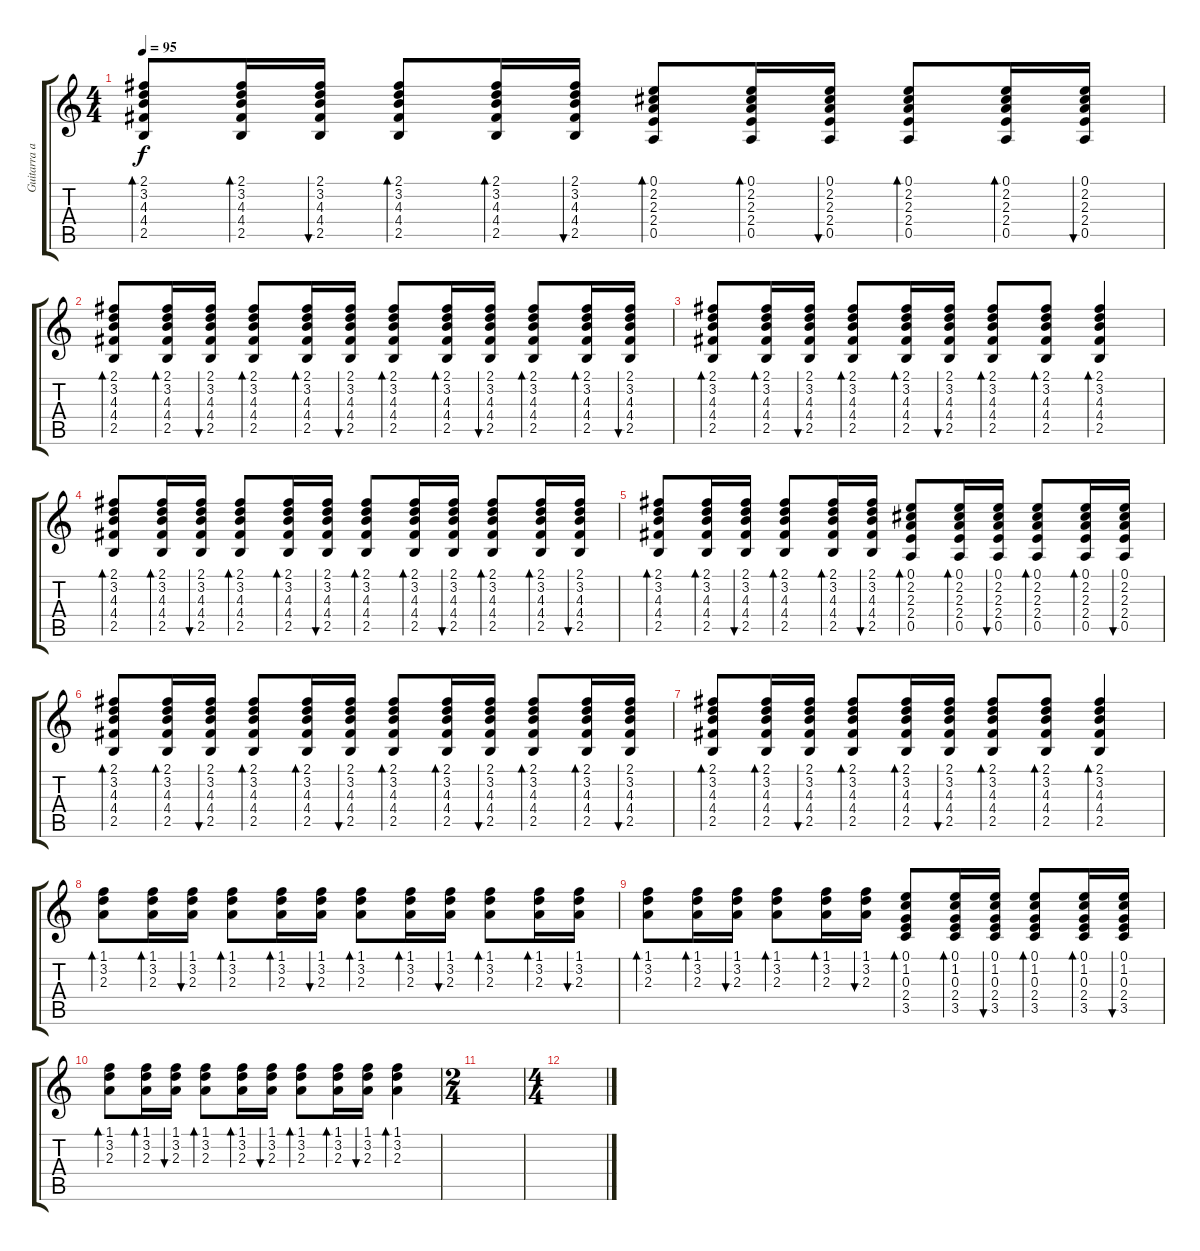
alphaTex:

\track ("Guitarra acustica 2" "Guitarra a") {instrument electricguitarjazz}
\staff {score tabs}
\tuning (E4 B3 G3 D3 A2 E2) {hide}
\ts (4 4)
\tempo 95
\clef g2
\ks c
(2.1 3.2 4.3 4.4 2.5).8{bd 60 dy f} (2.1 3.2 4.3 4.4 2.5).16{bd 60} (2.1 3.2 4.3 4.4 2.5).16{bu 60} (2.1 3.2 4.3 4.4 2.5).8{bd 60} (2.1 3.2 4.3 4.4 2.5).16{bd 60} (2.1 3.2 4.3 4.4 2.5).16{bu 60} (0.1 2.2 2.3 2.4 0.5).8{bd 60} (0.1 2.2 2.3 2.4 0.5).16{bd 60} (0.1 2.2 2.3 2.4 0.5).16{bu 60} (0.1 2.2 2.3 2.4 0.5).8{bd 60} (0.1 2.2 2.3 2.4 0.5).16{bd 60} (0.1 2.2 2.3 2.4 0.5).16{bu 60} |
(2.1 3.2 4.3 4.4 2.5).8{bd 60} (2.1 3.2 4.3 4.4 2.5).16{bd 60} (2.1 3.2 4.3 4.4 2.5).16{bu 60} (2.1 3.2 4.3 4.4 2.5).8{bd 60} (2.1 3.2 4.3 4.4 2.5).16{bd 60} (2.1 3.2 4.3 4.4 2.5).16{bu 60} (2.1 3.2 4.3 4.4 2.5).8{bd 60} (2.1 3.2 4.3 4.4 2.5).16{bd 60} (2.1 3.2 4.3 4.4 2.5).16{bu 60} (2.1 3.2 4.3 4.4 2.5).8{bd 60} (2.1 3.2 4.3 4.4 2.5).16{bd 60} (2.1 3.2 4.3 4.4 2.5).16{bu 60} |
(2.1 3.2 4.3 4.4 2.5).8{bd 60} (2.1 3.2 4.3 4.4 2.5).16{bd 60} (2.1 3.2 4.3 4.4 2.5).16{bu 60} (2.1 3.2 4.3 4.4 2.5).8{bd 60} (2.1 3.2 4.3 4.4 2.5).16{bd 60} (2.1 3.2 4.3 4.4 2.5).16{bu 60} (2.1 3.2 4.3 4.4 2.5).8{bd 60} (2.1 3.2 4.3 4.4 2.5).8{bd 60} (2.1 3.2 4.3 4.4 2.5).4{bd 60} |
(2.1 3.2 4.3 4.4 2.5).8{bd 60} (2.1 3.2 4.3 4.4 2.5).16{bd 60} (2.1 3.2 4.3 4.4 2.5).16{bu 60} (2.1 3.2 4.3 4.4 2.5).8{bd 60} (2.1 3.2 4.3 4.4 2.5).16{bd 60} (2.1 3.2 4.3 4.4 2.5).16{bu 60} (2.1 3.2 4.3 4.4 2.5).8{bd 60} (2.1 3.2 4.3 4.4 2.5).16{bd 60} (2.1 3.2 4.3 4.4 2.5).16{bu 60} (2.1 3.2 4.3 4.4 2.5).8{bd 60} (2.1 3.2 4.3 4.4 2.5).16{bd 60} (2.1 3.2 4.3 4.4 2.5).16{bu 60} |
(2.1 3.2 4.3 4.4 2.5).8{bd 60} (2.1 3.2 4.3 4.4 2.5).16{bd 60} (2.1 3.2 4.3 4.4 2.5).16{bu 60} (2.1 3.2 4.3 4.4 2.5).8{bd 60} (2.1 3.2 4.3 4.4 2.5).16{bd 60} (2.1 3.2 4.3 4.4 2.5).16{bu 60} (0.1 2.2 2.3 2.4 0.5).8{bd 60} (0.1 2.2 2.3 2.4 0.5).16{bd 60} (0.1 2.2 2.3 2.4 0.5).16{bu 60} (0.1 2.2 2.3 2.4 0.5).8{bd 60} (0.1 2.2 2.3 2.4 0.5).16{bd 60} (0.1 2.2 2.3 2.4 0.5).16{bu 60} |
(2.1 3.2 4.3 4.4 2.5).8{bd 60} (2.1 3.2 4.3 4.4 2.5).16{bd 60} (2.1 3.2 4.3 4.4 2.5).16{bu 60} (2.1 3.2 4.3 4.4 2.5).8{bd 60} (2.1 3.2 4.3 4.4 2.5).16{bd 60} (2.1 3.2 4.3 4.4 2.5).16{bu 60} (2.1 3.2 4.3 4.4 2.5).8{bd 60} (2.1 3.2 4.3 4.4 2.5).16{bd 60} (2.1 3.2 4.3 4.4 2.5).16{bu 60} (2.1 3.2 4.3 4.4 2.5).8{bd 60} (2.1 3.2 4.3 4.4 2.5).16{bd 60} (2.1 3.2 4.3 4.4 2.5).16{bu 60} |
(2.1 3.2 4.3 4.4 2.5).8{bd 60} (2.1 3.2 4.3 4.4 2.5).16{bd 60} (2.1 3.2 4.3 4.4 2.5).16{bu 60} (2.1 3.2 4.3 4.4 2.5).8{bd 60} (2.1 3.2 4.3 4.4 2.5).16{bd 60} (2.1 3.2 4.3 4.4 2.5).16{bu 60} (2.1 3.2 4.3 4.4 2.5).8{bd 60} (2.1 3.2 4.3 4.4 2.5).8{bd 60} (2.1 3.2 4.3 4.4 2.5).4{bd 60} |
(1.1 3.2 2.3).8{bd 60} (1.1 3.2 2.3).16{bd 60} (1.1 3.2 2.3).16{bu 60} (1.1 3.2 2.3).8{bd 60} (1.1 3.2 2.3).16{bd 60} (1.1 3.2 2.3).16{bu 60} (1.1 3.2 2.3).8{bd 60} (1.1 3.2 2.3).16{bd 60} (1.1 3.2 2.3).16{bu 60} (1.1 3.2 2.3).8{bd 60} (1.1 3.2 2.3).16{bd 60} (1.1 3.2 2.3).16{bu 60} |
(1.1 3.2 2.3).8{bd 60} (1.1 3.2 2.3).16{bd 60} (1.1 3.2 2.3).16{bu 60} (1.1 3.2 2.3).8{bd 60} (1.1 3.2 2.3).16{bd 60} (1.1 3.2 2.3).16{bu 60} (0.1 1.2 0.3 2.4 3.5).8{bd 60} (0.1 1.2 0.3 2.4 3.5).16{bd 60} (0.1 1.2 0.3 2.4 3.5).16{bu 60} (0.1 1.2 0.3 2.4 3.5).8{bd 60} (0.1 1.2 0.3 2.4 3.5).16{bd 60} (0.1 1.2 0.3 2.4 3.5).16{bu 60} |
(1.1 3.2 2.3).8{bd 60} (1.1 3.2 2.3).16{bd 60} (1.1 3.2 2.3).16{bu 60} (1.1 3.2 2.3).8{bd 60} (1.1 3.2 2.3).16{bd 60} (1.1 3.2 2.3).16{bu 60} (1.1 3.2 2.3).8{bd 60} (1.1 3.2 2.3).16{bd 60} (1.1 3.2 2.3).16{bu 60} (1.1 3.2 2.3).4{bd 60} |
\ts (2 4)
|
\ts (4 4)
